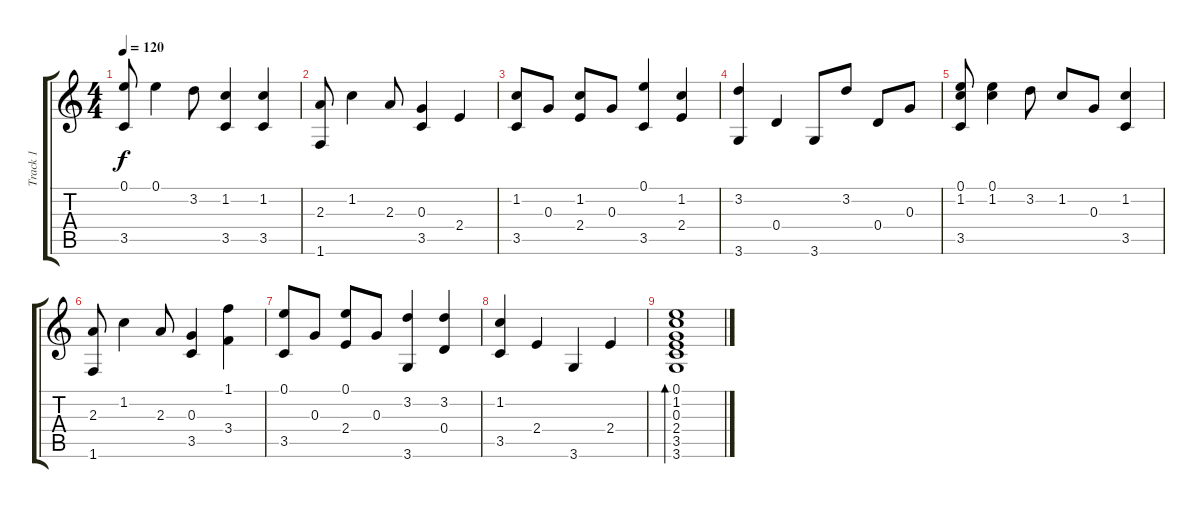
\track ("Track 1" "Track 1") {instrument acousticguitarsteel}
\staff {score tabs}
\tuning (E4 B3 G3 D3 A2 E2) {hide}
\ts (4 4)
\tempo 120
\clef g2
\ks c
(0.1 3.5).8{dy f} 0.1.4 3.2.8 (1.2 3.5).4 (1.2 3.5).4 |
(2.3 1.6).8 1.2.4 2.3.8 (0.3 3.5).4 2.4.4 |
(1.2 3.5).8 0.3.8 (1.2 2.4).8 0.3.8 (0.1 3.5).4 (1.2 2.4).4 |
(3.2 3.6).4 0.4.4 3.6.8 3.2.8 0.4.8 0.3.8 |
(0.1 1.2 3.5).8 (0.1 1.2).4 3.2.8 1.2.8 0.3.8 (1.2 3.5).4 |
(2.3 1.6).8 1.2.4 2.3.8 (0.3 3.5).4 (1.1 3.4).4 |
(0.1 3.5).8 0.3.8 (0.1 2.4).8 0.3.8 (3.2 3.6).4 (3.2 0.4).4 |
(1.2 3.5).4 2.4.4 3.6.4 2.4.4 |
(0.1 1.2 0.3 2.4 3.5 3.6).1{bd 480}
